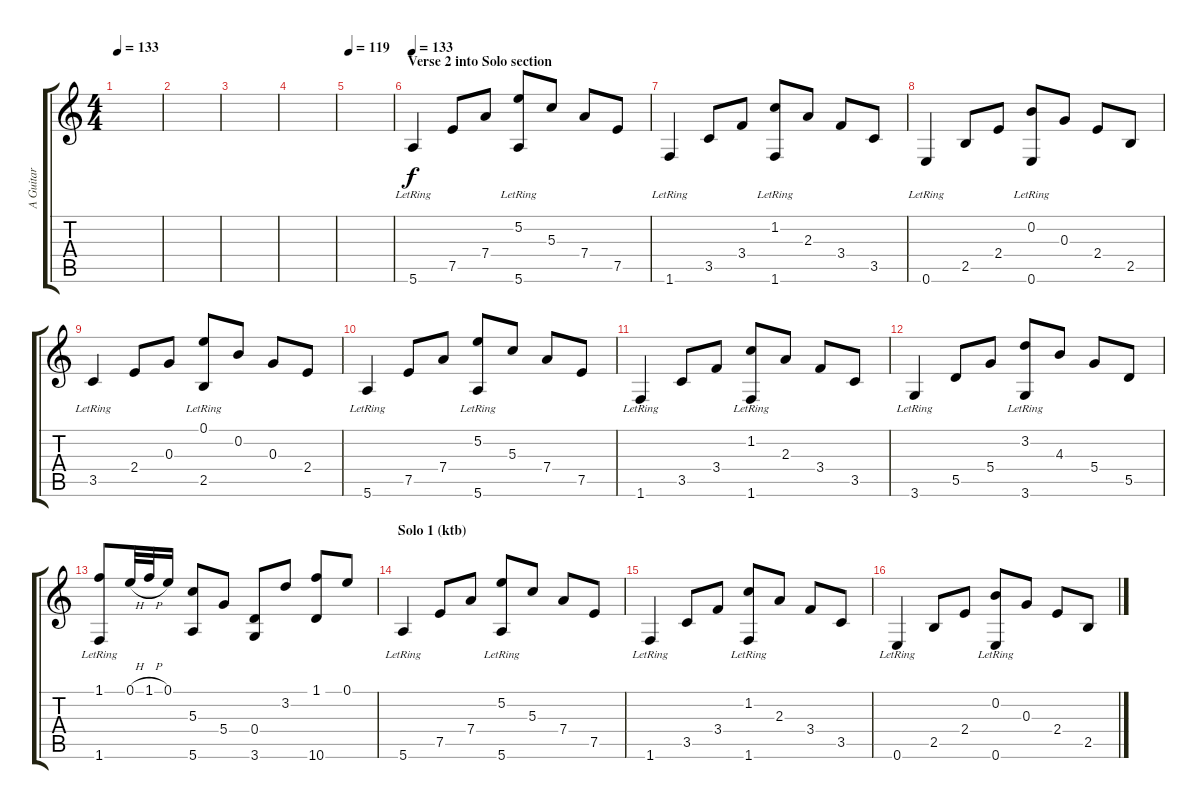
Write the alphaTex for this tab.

\track ("A Guitar" "A Guitar") {instrument acousticguitarsteel}
\staff {score tabs}
\tuning (E4 B3 G3 D3 A2 E2) {hide}
\ts (4 4)
\tempo 133
\clef g2
\ks c
|
|
|
|
\tempo 119
|
\section ("" "Verse 2 into Solo section")
\tempo 133
5.6{lr}.4 7.5.8 7.4.8 (5.2 5.6{lr}).8 5.3.8 7.4.8 7.5.8 |
1.6{lr}.4 3.5.8 3.4.8 (1.2 1.6{lr}).8 2.3.8 3.4.8 3.5.8 |
0.6{lr}.4 2.5.8 2.4.8 (0.2 0.6{lr}).8 0.3.8 2.4.8 2.5.8 |
3.5{lr}.4 2.4.8 0.3.8 (0.1 2.5{lr}).8 0.2.8 0.3.8 2.4.8 |
5.6{lr}.4 7.5.8 7.4.8 (5.2 5.6{lr}).8 5.3.8 7.4.8 7.5.8 |
1.6{lr}.4 3.5.8 3.4.8 (1.2 1.6{lr}).8 2.3.8 3.4.8 3.5.8 |
3.6{lr}.4 5.5.8 5.4.8 (3.2 3.6{lr}).8 4.3.8 5.4.8 5.5.8 |
(1.1 1.6{lr}).8 0.1{h}.32 1.1{h}.32 0.1.16 (5.3 5.6).8 5.4.8 (0.4 3.6).8 3.2.8 (1.1 10.6).8 0.1.8 |
\section ("" "Solo 1 (ktb)")
5.6{lr}.4 7.5.8 7.4.8 (5.2 5.6{lr}).8 5.3.8 7.4.8 7.5.8 |
1.6{lr}.4 3.5.8 3.4.8 (1.2 1.6{lr}).8 2.3.8 3.4.8 3.5.8 |
0.6{lr}.4 2.5.8 2.4.8 (0.2 0.6{lr}).8 0.3.8 2.4.8 2.5.8
